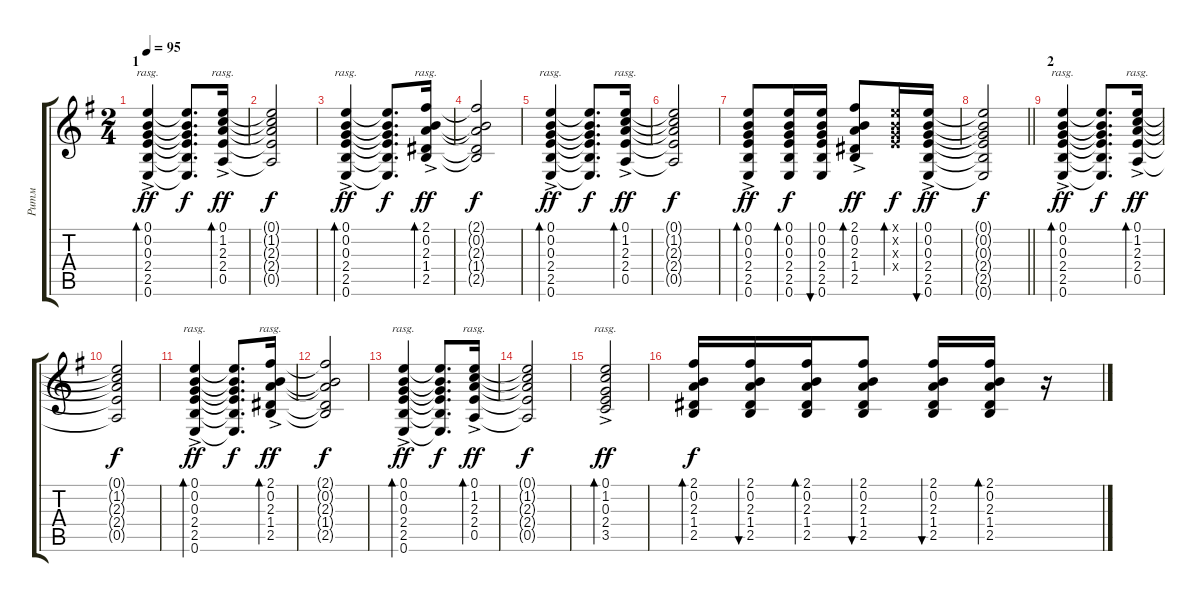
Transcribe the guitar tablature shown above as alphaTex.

\track ("Ритм" "Ритм") {instrument electricguitarmuted}
\staff {score tabs}
\tuning (E4 B3 G3 D3 A2 E2) {hide}
\ts (2 4)
\section ("" "1")
\tempo 95
\clef g2
\ks eminor
(0.1{ac} 0.2{ac} 0.3{ac} 2.4{ac} 2.5{ac} 0.6{ac}).4{bd 60 rasg ii dy ff instrument electricguitarmuted} (0.1{t} 0.2{t} 0.3{t} 2.4{t} 2.5{t} 0.6{t}).8{d dy f} (0.1{ac} 1.2{ac} 2.3{ac} 2.4{ac} 0.5{ac}).16{bd 60 rasg ii dy ff} |
(0.1{t} 1.2{t} 2.3{t} 2.4{t} 0.5{t}).2{dy f} |
(0.1{ac} 0.2{ac} 0.3{ac} 2.4{ac} 2.5{ac} 0.6{ac}).4{bd 60 rasg ii dy ff} (0.1{t} 0.2{t} 0.3{t} 2.4{t} 2.5{t} 0.6{t}).8{d dy f} (2.1{ac} 0.2{ac} 2.3{ac} 1.4{ac} 2.5{ac}).16{bd 60 rasg ii dy ff} |
(2.1{t} 0.2{t} 2.3{t} 1.4{t} 2.5{t}).2{dy f} |
(0.1{ac} 0.2{ac} 0.3{ac} 2.4{ac} 2.5{ac} 0.6{ac}).4{bd 60 rasg ii dy ff} (0.1{t} 0.2{t} 0.3{t} 2.4{t} 2.5{t} 0.6{t}).8{d dy f} (0.1{ac} 1.2{ac} 2.3{ac} 2.4{ac} 0.5{ac}).16{bd 60 rasg ii dy ff} |
(0.1{t} 1.2{t} 2.3{t} 2.4{t} 0.5{t}).2{dy f} |
(0.1{ac} 0.2{ac} 0.3{ac} 2.4{ac} 2.5{ac} 0.6{ac}).8{bd 30 dy ff} (0.1 0.2 0.3 2.4 2.5 0.6).16{bd 30 dy f} (0.1 0.2 0.3 2.4 2.5 0.6).16{bu 30} (2.1{ac} 0.2{ac} 2.3{ac} 1.4{ac} 2.5{ac}).8{bd 30 dy ff} (0.1{x} 0.2{x} 0.3{x} 2.4{x}).16{bd 30 dy f} (0.1{ac} 0.2{ac} 0.3{ac} 2.4{ac} 2.5{ac} 0.6{ac}).16{bu 30 dy ff} |
\barLineRight lightlight
(0.1{t} 0.2{t} 0.3{t} 2.4{t} 2.5{t} 0.6{t}).2{dy f} |
\section ("" "2")
(0.1{ac} 0.2{ac} 0.3{ac} 2.4{ac} 2.5{ac} 0.6{ac}).4{bd 60 rasg ii dy ff} (0.1{t} 0.2{t} 0.3{t} 2.4{t} 2.5{t} 0.6{t}).8{d dy f} (0.1{ac} 1.2{ac} 2.3{ac} 2.4{ac} 0.5{ac}).16{bd 60 rasg ii dy ff} |
(0.1{t} 1.2{t} 2.3{t} 2.4{t} 0.5{t}).2{dy f} |
(0.1{ac} 0.2{ac} 0.3{ac} 2.4{ac} 2.5{ac} 0.6{ac}).4{bd 60 rasg ii dy ff} (0.1{t} 0.2{t} 0.3{t} 2.4{t} 2.5{t} 0.6{t}).8{d dy f} (2.1{ac} 0.2{ac} 2.3{ac} 1.4{ac} 2.5{ac}).16{bd 60 rasg ii dy ff} |
(2.1{t} 0.2{t} 2.3{t} 1.4{t} 2.5{t}).2{dy f} |
(0.1{ac} 0.2{ac} 0.3{ac} 2.4{ac} 2.5{ac} 0.6{ac}).4{bd 60 rasg ii dy ff} (0.1{t} 0.2{t} 0.3{t} 2.4{t} 2.5{t} 0.6{t}).8{d dy f} (0.1{ac} 1.2{ac} 2.3{ac} 2.4{ac} 0.5{ac}).16{bd 60 rasg ii dy ff} |
(0.1{t} 1.2{t} 2.3{t} 2.4{t} 0.5{t}).2{dy f} |
(0.1{ac} 1.2{ac} 0.3{ac} 2.4{ac} 3.5{ac}).2{bd 60 rasg ii dy ff} |
(2.1 0.2 2.3 1.4 2.5).16{bd 30 dy f} (2.1 0.2 2.3 1.4 2.5).16{bu 30} (2.1 0.2 2.3 1.4 2.5).16{bd 30} (2.1 0.2 2.3 1.4 2.5).8{bu 30} (2.1 0.2 2.3 1.4 2.5).16{bu 30} (2.1 0.2 2.3 1.4 2.5).16{bd 30} r.16
